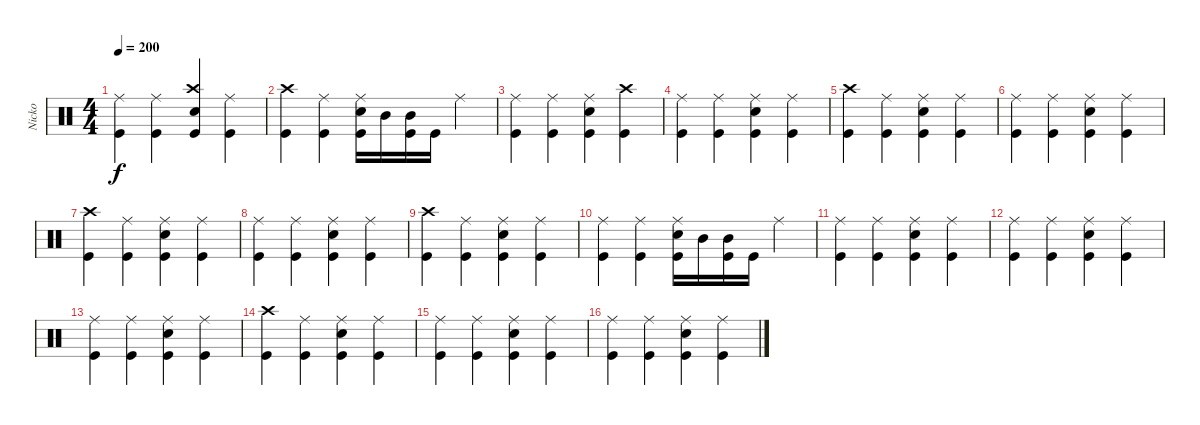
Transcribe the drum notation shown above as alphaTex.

\track ("Nicko" "Nicko") {instrument percussion}
\staff {score}
\articulation defaults
\ts (4 4)
\tempo 200
\clef neutral
\ks c
("Ride (middle)" "Kick (hit)").4{dy f} ("Ride (middle)" "Kick (hit)").4 ("Crash high (hit)" "Electric Snare (hit)" "Kick (hit)").4 ("Ride (middle)" "Kick (hit)").4 |
("Crash high (hit)" "Kick (hit)").4 ("Ride (middle)" "Kick (hit)").4 ("Ride (middle)" "Electric Snare (hit)" "Kick (hit)").16 "Mid Tom (hit)".16 ("Mid Tom (hit)" "Kick (hit)").16 "Kick (hit)".16 "Ride (middle)".4 |
("Ride (middle)" "Kick (hit)").4 ("Ride (middle)" "Kick (hit)").4 ("Ride (middle)" "Electric Snare (hit)" "Kick (hit)").4 ("Crash high (hit)" "Kick (hit)").4 |
("Ride (middle)" "Kick (hit)").4 ("Ride (middle)" "Kick (hit)").4 ("Ride (middle)" "Electric Snare (hit)" "Kick (hit)").4 ("Ride (middle)" "Kick (hit)").4 |
("Crash high (hit)" "Kick (hit)").4 ("Ride (middle)" "Kick (hit)").4 ("Ride (middle)" "Electric Snare (hit)" "Kick (hit)").4 ("Ride (middle)" "Kick (hit)").4 |
("Ride (middle)" "Kick (hit)").4 ("Ride (middle)" "Kick (hit)").4 ("Ride (middle)" "Electric Snare (hit)" "Kick (hit)").4 ("Ride (middle)" "Kick (hit)").4 |
("Crash high (hit)" "Kick (hit)").4 ("Ride (middle)" "Kick (hit)").4 ("Ride (middle)" "Electric Snare (hit)" "Kick (hit)").4 ("Ride (middle)" "Kick (hit)").4 |
("Ride (middle)" "Kick (hit)").4 ("Ride (middle)" "Kick (hit)").4 ("Ride (middle)" "Electric Snare (hit)" "Kick (hit)").4 ("Ride (middle)" "Kick (hit)").4 |
("Crash high (hit)" "Kick (hit)").4 ("Ride (middle)" "Kick (hit)").4 ("Ride (middle)" "Electric Snare (hit)" "Kick (hit)").4 ("Ride (middle)" "Kick (hit)").4 |
("Ride (middle)" "Kick (hit)").4 ("Ride (middle)" "Kick (hit)").4 ("Ride (middle)" "Electric Snare (hit)" "Kick (hit)").16 "Mid Tom (hit)".16 ("Mid Tom (hit)" "Kick (hit)").16 "Kick (hit)".16 "Ride (middle)".4 |
("Ride (middle)" "Kick (hit)").4 ("Ride (middle)" "Kick (hit)").4 ("Ride (middle)" "Electric Snare (hit)" "Kick (hit)").4 ("Ride (middle)" "Kick (hit)").4 |
("Ride (middle)" "Kick (hit)").4 ("Ride (middle)" "Kick (hit)").4 ("Ride (middle)" "Electric Snare (hit)" "Kick (hit)").4 ("Ride (middle)" "Kick (hit)").4 |
("Ride (middle)" "Kick (hit)").4 ("Ride (middle)" "Kick (hit)").4 ("Ride (middle)" "Electric Snare (hit)" "Kick (hit)").4 ("Ride (middle)" "Kick (hit)").4 |
("Crash high (hit)" "Kick (hit)").4 ("Ride (middle)" "Kick (hit)").4 ("Ride (middle)" "Electric Snare (hit)" "Kick (hit)").4 ("Ride (middle)" "Kick (hit)").4 |
("Ride (middle)" "Kick (hit)").4 ("Ride (middle)" "Kick (hit)").4 ("Ride (middle)" "Electric Snare (hit)" "Kick (hit)").4 ("Ride (middle)" "Kick (hit)").4 |
("Ride (middle)" "Kick (hit)").4 ("Ride (middle)" "Kick (hit)").4 ("Ride (middle)" "Electric Snare (hit)" "Kick (hit)").4 ("Ride (middle)" "Kick (hit)").4
